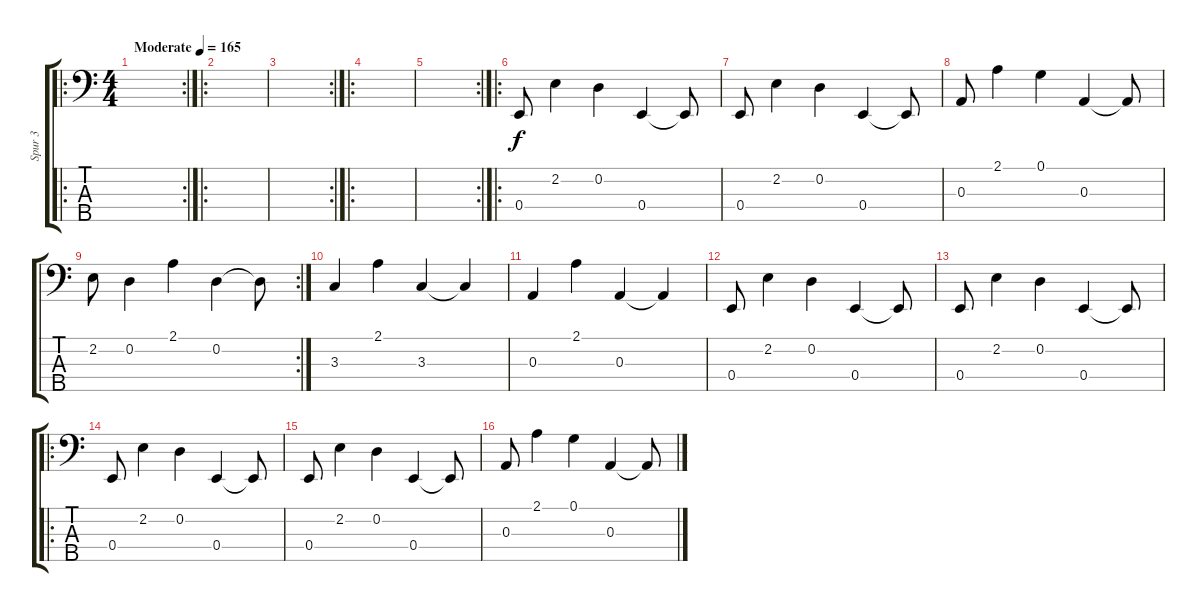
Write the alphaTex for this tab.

\track ("Spur 3" "Spur 3") {instrument electricbassfinger}
\staff {score tabs}
\tuning (G2 D2 A1 E1 B0) {hide}
\ro
\rc 2
\ts (4 4)
\tempo (165 "Moderate")
\clef f4
\ks c
|
\ro
|
\rc 2
|
\ro
|
\rc 2
|
\ro
0.4.8 2.2.4 0.2.4 0.4.4 0.4{t}.8 |
0.4.8 2.2.4 0.2.4 0.4.4 0.4{t}.8 |
0.3.8 2.1.4 0.1.4 0.3.4 0.3{t}.8 |
\rc 2
2.2.8 0.2.4 2.1.4 0.2.4 0.2{t}.8 |
3.3.4 2.1.4 3.3.4 3.3{t}.4 |
0.3.4 2.1.4 0.3.4 0.3{t}.4 |
0.4.8 2.2.4 0.2.4 0.4.4 0.4{t}.8 |
0.4.8 2.2.4 0.2.4 0.4.4 0.4{t}.8 |
\ro
0.4.8 2.2.4 0.2.4 0.4.4 0.4{t}.8 |
0.4.8 2.2.4 0.2.4 0.4.4 0.4{t}.8 |
0.3.8 2.1.4 0.1.4 0.3.4 0.3{t}.8
